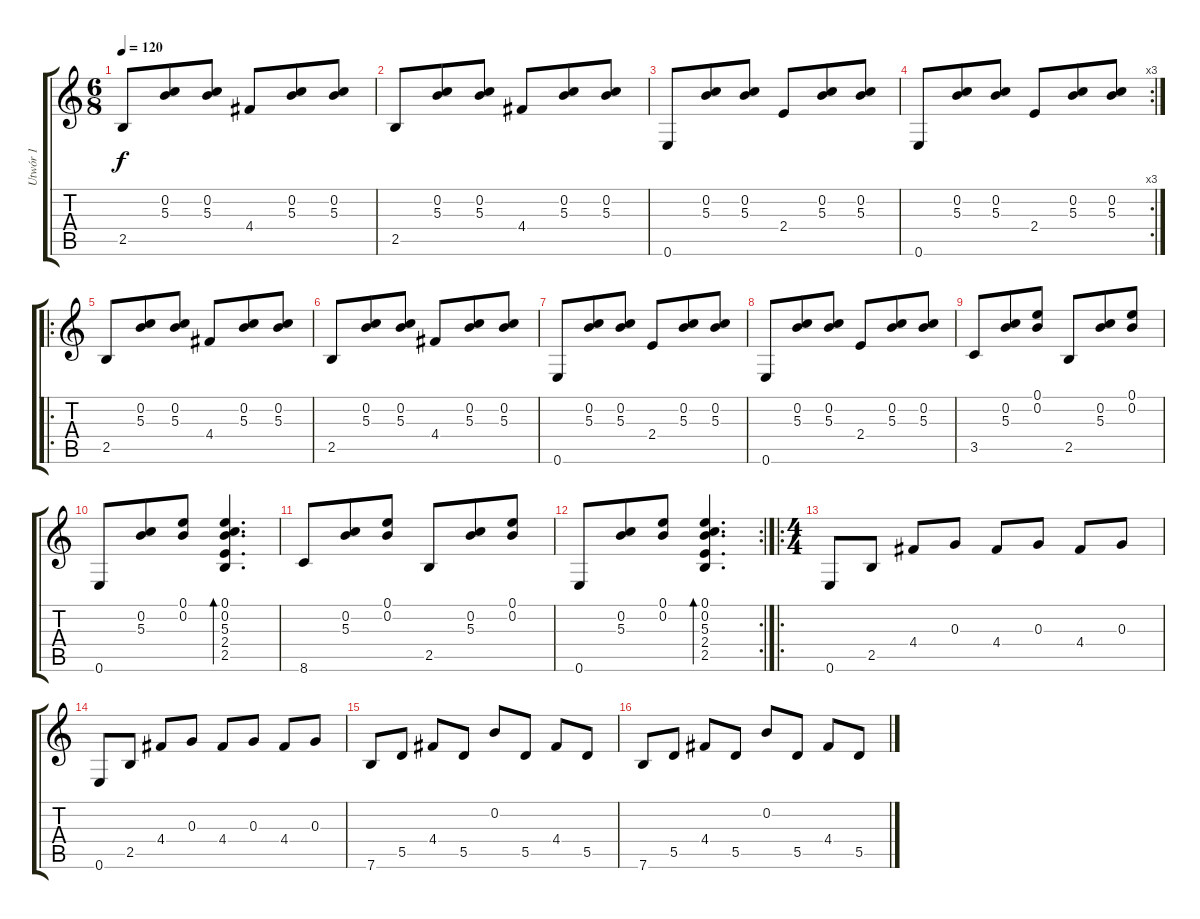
\track ("Utwór 1" "Utwór 1") {instrument acousticguitarnylon}
\staff {score tabs}
\tuning (E4 B3 G3 D3 A2 E2) {hide}
\ts (6 8)
\tempo 120
\clef g2
\ks c
2.5.8{dy f instrument acousticguitarnylon} (0.2 5.3).8 (0.2 5.3).8 4.4.8 (0.2 5.3).8 (0.2 5.3).8 |
2.5.8 (0.2 5.3).8 (0.2 5.3).8 4.4.8 (0.2 5.3).8 (0.2 5.3).8 |
0.6.8 (0.2 5.3).8 (0.2 5.3).8 2.4.8 (0.2 5.3).8 (0.2 5.3).8 |
\rc 3
0.6.8 (0.2 5.3).8 (0.2 5.3).8 2.4.8 (0.2 5.3).8 (0.2 5.3).8 |
\ro
2.5.8 (0.2 5.3).8 (0.2 5.3).8 4.4.8 (0.2 5.3).8 (0.2 5.3).8 |
2.5.8 (0.2 5.3).8 (0.2 5.3).8 4.4.8 (0.2 5.3).8 (0.2 5.3).8 |
0.6.8 (0.2 5.3).8 (0.2 5.3).8 2.4.8 (0.2 5.3).8 (0.2 5.3).8 |
0.6.8 (0.2 5.3).8 (0.2 5.3).8 2.4.8 (0.2 5.3).8 (0.2 5.3).8 |
3.5.8 (0.2 5.3).8 (0.1 0.2).8 2.5.8 (0.2 5.3).8 (0.1 0.2).8 |
0.6.8 (0.2 5.3).8 (0.1 0.2).8 (0.1 0.2 5.3 2.4 2.5).4{d bd 240} |
8.6.8 (0.2 5.3).8 (0.1 0.2).8 2.5.8 (0.2 5.3).8 (0.1 0.2).8 |
\rc 2
0.6.8 (0.2 5.3).8 (0.1 0.2).8 (0.1 0.2 5.3 2.4 2.5).4{d bd 240} |
\ro
\ts (4 4)
0.6.8 2.5.8 4.4.8 0.3.8 4.4.8 0.3.8 4.4.8 0.3.8 |
0.6.8 2.5.8 4.4.8 0.3.8 4.4.8 0.3.8 4.4.8 0.3.8 |
7.6.8 5.5.8 4.4.8 5.5.8 0.2.8 5.5.8 4.4.8 5.5.8 |
7.6.8 5.5.8 4.4.8 5.5.8 0.2.8 5.5.8 4.4.8 5.5.8
